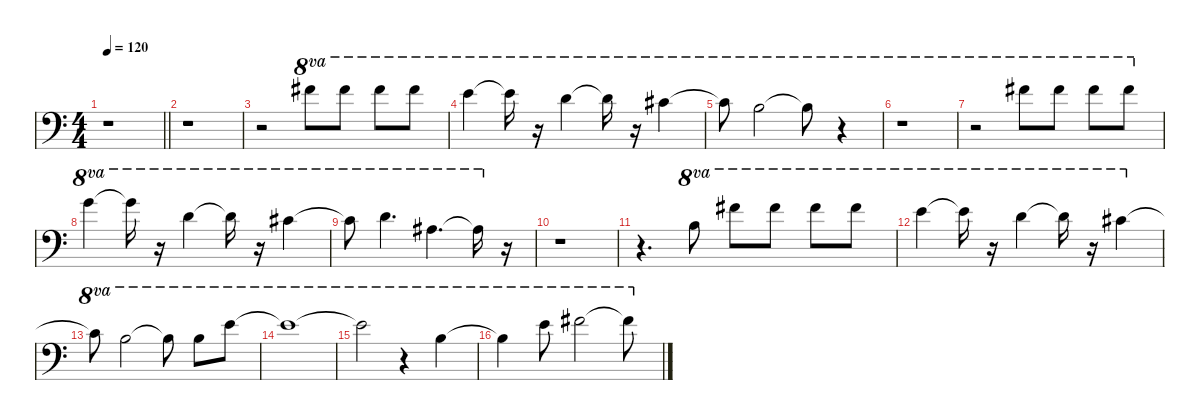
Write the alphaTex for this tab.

\defaultSystemsLayout 4
\hideDynamics
\bracketExtendMode nobrackets
\singleTrackTrackNamePolicy hidden
\multiTrackTrackNamePolicy hidden
\firstSystemTrackNameMode fullname
\firstSystemTrackNameOrientation horizontal
\otherSystemsTrackNameOrientation horizontal
\track ("Vocals" "ob.") {instrument oboe}
\staff {score}
\tuning (Eb4 B3 Gb3 B2 Gb2 B1)
\ts (4 4)
\tempo 120
\clef f4
\barLineRight lightlight
\ks c
r.1{dy f beam Down} |
r.1{beam Down} |
r.2{beam Down} 15.1{acc #}.8{ot 8va beam Down} 15.1{acc #}.8{ot 8va beam Down} 15.1{acc #}.8{ot 8va beam Down} 15.1{acc #}.8{ot 8va beam Down} |
13.1.4{ot 8va beam Down} 13.1{t}.16{ot 8va beam Down} r.16{ot 8va beam Down} 11.1.4{ot 8va beam Down} 11.1{t}.16{ot 8va beam Down} r.16{ot 8va beam Down} 10.1{acc #}.4{ot 8va beam Down} |
10.1{t acc #}.8{ot 8va beam Down} 8.1.2{ot 8va beam Down} 8.1{t}.8{ot 8va beam Down} r.4{ot 8va beam Down} |
r.1{ot 8va beam Down} |
r.2{ot 8va beam Down} 15.1{acc #}.8{ot 8va beam Down} 15.1{acc #}.8{ot 8va beam Down} 15.1{acc #}.8{ot 8va beam Down} 15.1{acc #}.8{ot 8va beam Down} |
16.1.4{ot 8va beam Down} 16.1{t}.16{ot 8va beam Down} r.16{ot 8va beam Down} 15.2.4{ot 8va beam Down} 15.2{t}.16{ot 8va beam Down} r.16{ot 8va beam Down} 14.2{acc #}.4{ot 8va beam Down} |
14.2{t acc #}.8{ot 8va beam Down} 15.2.4{d ot 8va beam Down} 16.3{acc #}.4{d ot 8va beam Down} 16.3{t acc #}.16{ot 8va beam Down} r.16{beam Down} |
r.1{beam Down} |
r.4{d beam Down} 8.1.8{ot 8va beam Down} 15.1{acc #}.8{ot 8va beam Down} 15.1{acc #}.8{ot 8va beam Down} 15.1{acc #}.8{ot 8va beam Down} 15.1{acc #}.8{ot 8va beam Down} |
13.1.4{ot 8va beam Down} 13.1{t}.16{ot 8va beam Down} r.16{ot 8va beam Down} 11.1.4{ot 8va beam Down} 11.1{t}.16{ot 8va beam Down} r.16{ot 8va beam Down} 10.1{acc #}.4{ot 8va beam Down} |
10.1{t acc #}.8{ot 8va beam Down} 8.1.2{ot 8va beam Down} 8.1{t}.8{ot 8va beam Down} 8.1.8{ot 8va beam Down} 13.1.8{ot 8va beam Down} |
13.1{t}.1{ot 8va beam Down} |
13.1{t}.2{ot 8va beam Down} r.4{ot 8va beam Down} 8.1.4{ot 8va beam Down} |
8.1{t}.4{ot 8va beam Down} 13.1.8{ot 8va beam Down} 15.1{acc #}.2{ot 8va beam Down} 15.1{t acc #}.8{ot 8va beam Down}
